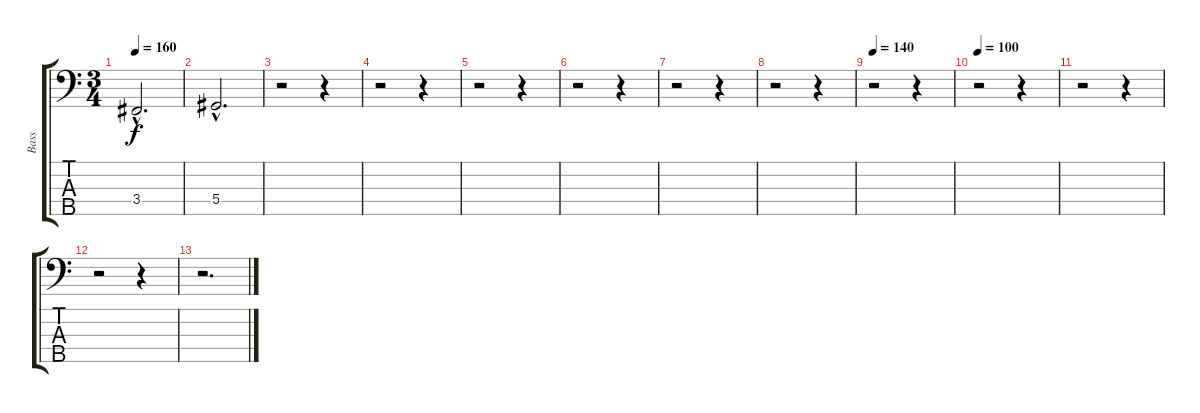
\track ("Bass" "Bass") {instrument electricbasspick}
\staff {score tabs}
\tuning (Gb2 Db2 Ab1 Eb1 Bb0) {hide}
\ts (3 4)
\tempo 160
\clef f4
\ks c
3.4{hac}.2{d dy f} |
5.4{hac}.2{d} |
r.2 r.4 |
r.2 r.4 |
r.2 r.4 |
r.2 r.4 |
r.2 r.4 |
r.2 r.4 |
\tempo 140
r.2 r.4 |
\tempo 100
r.2 r.4 |
r.2 r.4 |
r.2 r.4 |
r.2{d}
